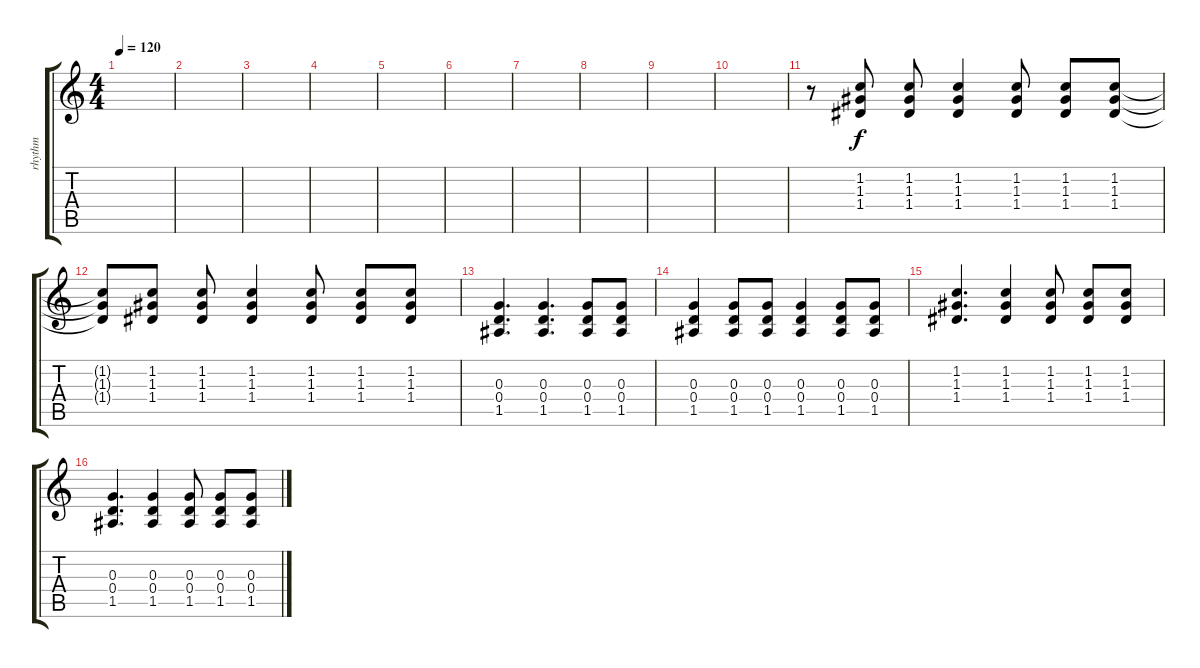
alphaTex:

\track ("rhythm" "rhythm") {instrument distortionguitar}
\staff {score tabs}
\tuning (E4 B3 G3 D3 A2 E2) {hide}
\ts (4 4)
\tempo 120
\clef g2
\ks c
|
|
|
|
|
|
|
|
|
|
r.8{instrument acousticguitarsteel} (1.2 1.3 1.4).8 (1.2 1.3 1.4).8 (1.2 1.3 1.4).4 (1.2 1.3 1.4).8 (1.2 1.3 1.4).8 (1.2 1.3 1.4).8 |
(1.2{t} 1.3{t} 1.4{t}).8 (1.2 1.3 1.4).8 (1.2 1.3 1.4).8 (1.2 1.3 1.4).4 (1.2 1.3 1.4).8 (1.2 1.3 1.4).8 (1.2 1.3 1.4).8 |
(0.3 0.4 1.5).4{d} (0.3 0.4 1.5).4{d} (0.3 0.4 1.5).8 (0.3 0.4 1.5).8 |
(0.3 0.4 1.5).4 (0.3 0.4 1.5).8 (0.3 0.4 1.5).8 (0.3 0.4 1.5).4 (0.3 0.4 1.5).8 (0.3 0.4 1.5).8 |
(1.2 1.3 1.4).4{d} (1.2 1.3 1.4).4 (1.2 1.3 1.4).8 (1.2 1.3 1.4).8 (1.2 1.3 1.4).8 |
(0.3 0.4 1.5).4{d} (0.3 0.4 1.5).4 (0.3 0.4 1.5).8 (0.3 0.4 1.5).8 (0.3 0.4 1.5).8
